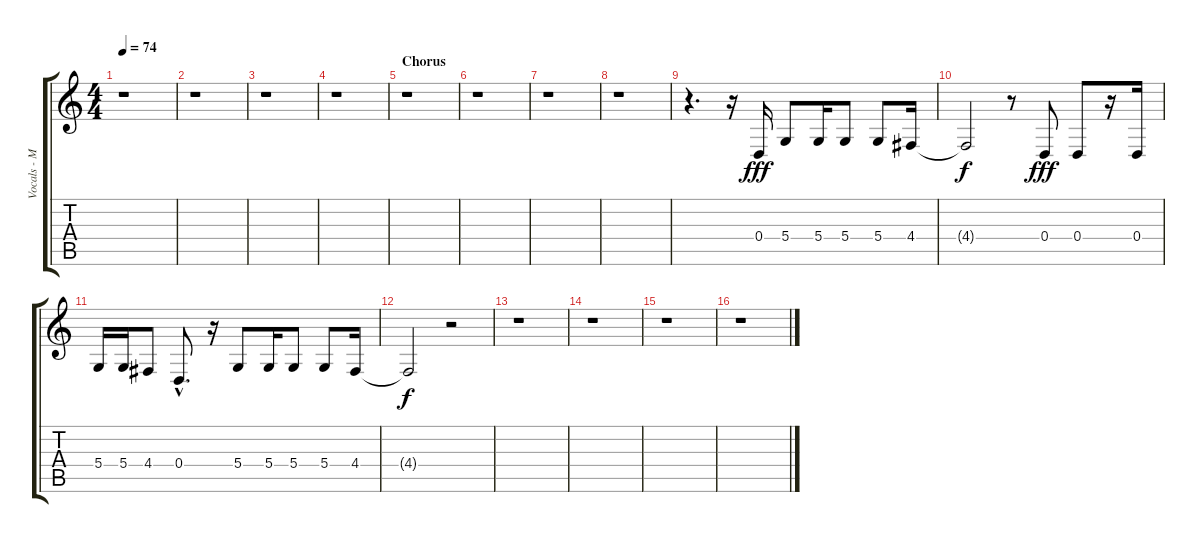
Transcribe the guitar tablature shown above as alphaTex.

\track ("Vocals - Mark" "Vocals - M") {instrument baritonesax}
\staff {score tabs}
\tuning (E4 B3 G3 D3 A2 E2) {hide}
\ts (4 4)
\tempo 74
\clef g2
\ks c
r.1{dy f} |
r.1 |
r.1 |
r.1 |
\section ("" "Chorus")
r.1 |
r.1 |
r.1 |
r.1 |
r.4{d} r.16 0.4.16{dy fff} 5.4.8 5.4.16 5.4.8 5.4.8 4.4.16 |
4.4{t}.2{dy f} r.8 0.4.8{dy fff} 0.4.8 r.16 0.4.16 |
5.4.16 5.4.16 4.4.8 0.4{hac}.8{d} r.16 5.4.8 5.4.16 5.4.8 5.4.8 4.4.16 |
4.4{t}.2{dy f} r.2 |
r.1 |
r.1 |
r.1 |
r.1
